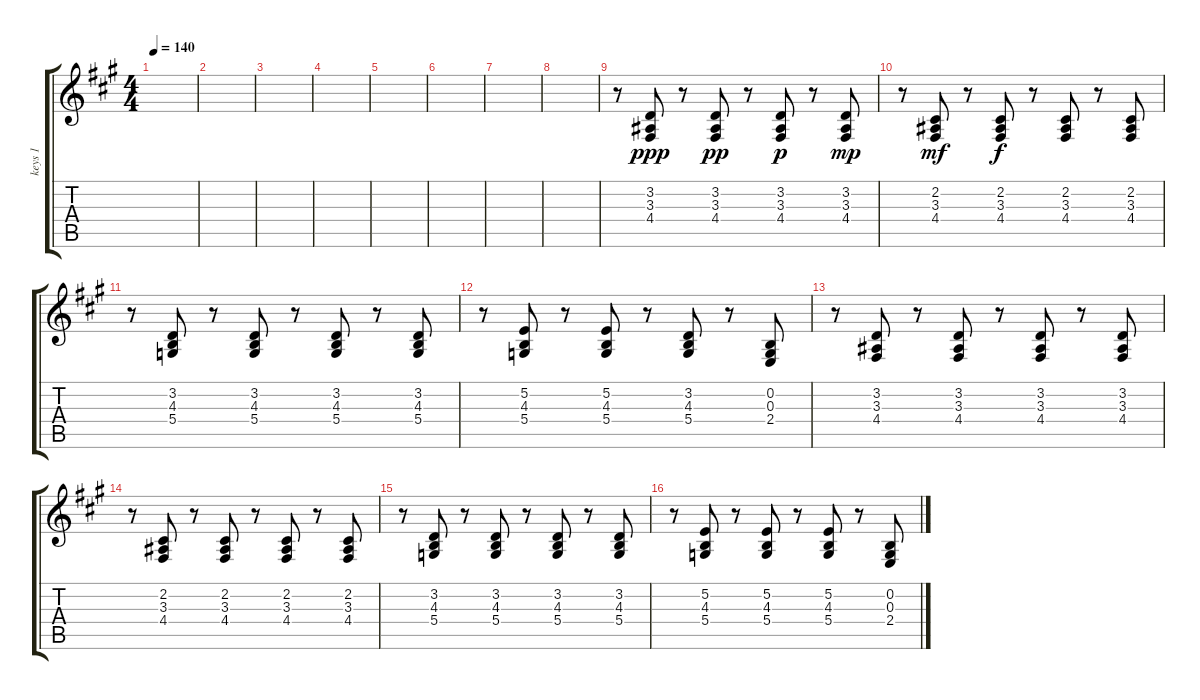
\track ("keys 1" "keys 1") {instrument stringensemble1}
\staff {score tabs}
\tuning (E4 B3 G3 D3 A2 E2) {hide}
\ts (4 4)
\tempo 140
\clef g2
\ks f#minor
|
|
|
|
|
|
|
|
r.8{volume 16 instrument stringensemble1} (3.2 3.3 4.4).8{dy ppp} r.8 (3.2 3.3 4.4).8{dy pp} r.8 (3.2 3.3 4.4).8{dy p} r.8 (3.2 3.3 4.4).8{dy mp} |
r.8 (2.2 3.3 4.4).8{dy mf} r.8 (2.2 3.3 4.4).8{dy f} r.8 (2.2 3.3 4.4).8 r.8 (2.2 3.3 4.4).8 |
r.8 (3.2 4.3 5.4).8 r.8 (3.2 4.3 5.4).8 r.8 (3.2 4.3 5.4).8 r.8 (3.2 4.3 5.4).8 |
r.8 (5.2 4.3 5.4).8 r.8 (5.2 4.3 5.4).8 r.8 (3.2 4.3 5.4).8 r.8 (0.2 0.3 2.4).8 |
r.8 (3.2 3.3 4.4).8 r.8 (3.2 3.3 4.4).8 r.8 (3.2 3.3 4.4).8 r.8 (3.2 3.3 4.4).8 |
r.8 (2.2 3.3 4.4).8 r.8 (2.2 3.3 4.4).8 r.8 (2.2 3.3 4.4).8 r.8 (2.2 3.3 4.4).8 |
r.8 (3.2 4.3 5.4).8 r.8 (3.2 4.3 5.4).8 r.8 (3.2 4.3 5.4).8 r.8 (3.2 4.3 5.4).8 |
r.8 (5.2 4.3 5.4).8 r.8 (5.2 4.3 5.4).8 r.8 (5.2 4.3 5.4).8 r.8 (0.2 0.3 2.4).8
